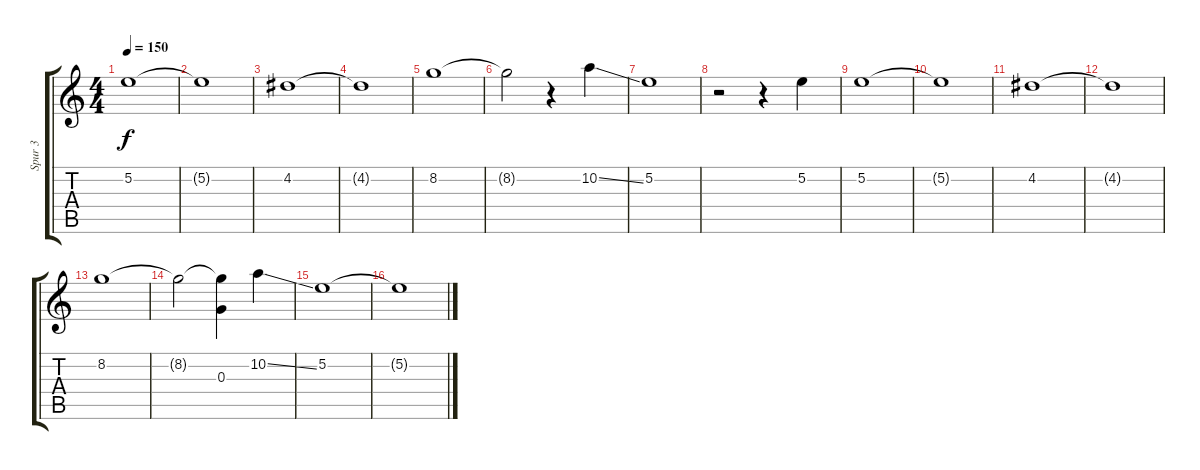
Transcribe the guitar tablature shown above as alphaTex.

\track ("Spur 3" "Spur 3") {instrument acousticguitarnylon}
\staff {score tabs}
\tuning (E4 B3 G3 D3 A2 E2) {hide}
\ts (4 4)
\tempo 150
\clef g2
\ks c
5.2.1{dy f} |
5.2{t}.1 |
4.2.1 |
4.2{t}.1 |
8.2.1 |
8.2{t}.2 r.4 10.2{ss}.4 |
5.2.1 |
r.2 r.4 5.2.4 |
5.2.1 |
5.2{t}.1 |
4.2.1 |
4.2{t}.1 |
8.2.1 |
8.2{t}.2 (8.2{t} 0.3).4 10.2{ss}.4 |
5.2.1 |
5.2{t}.1
